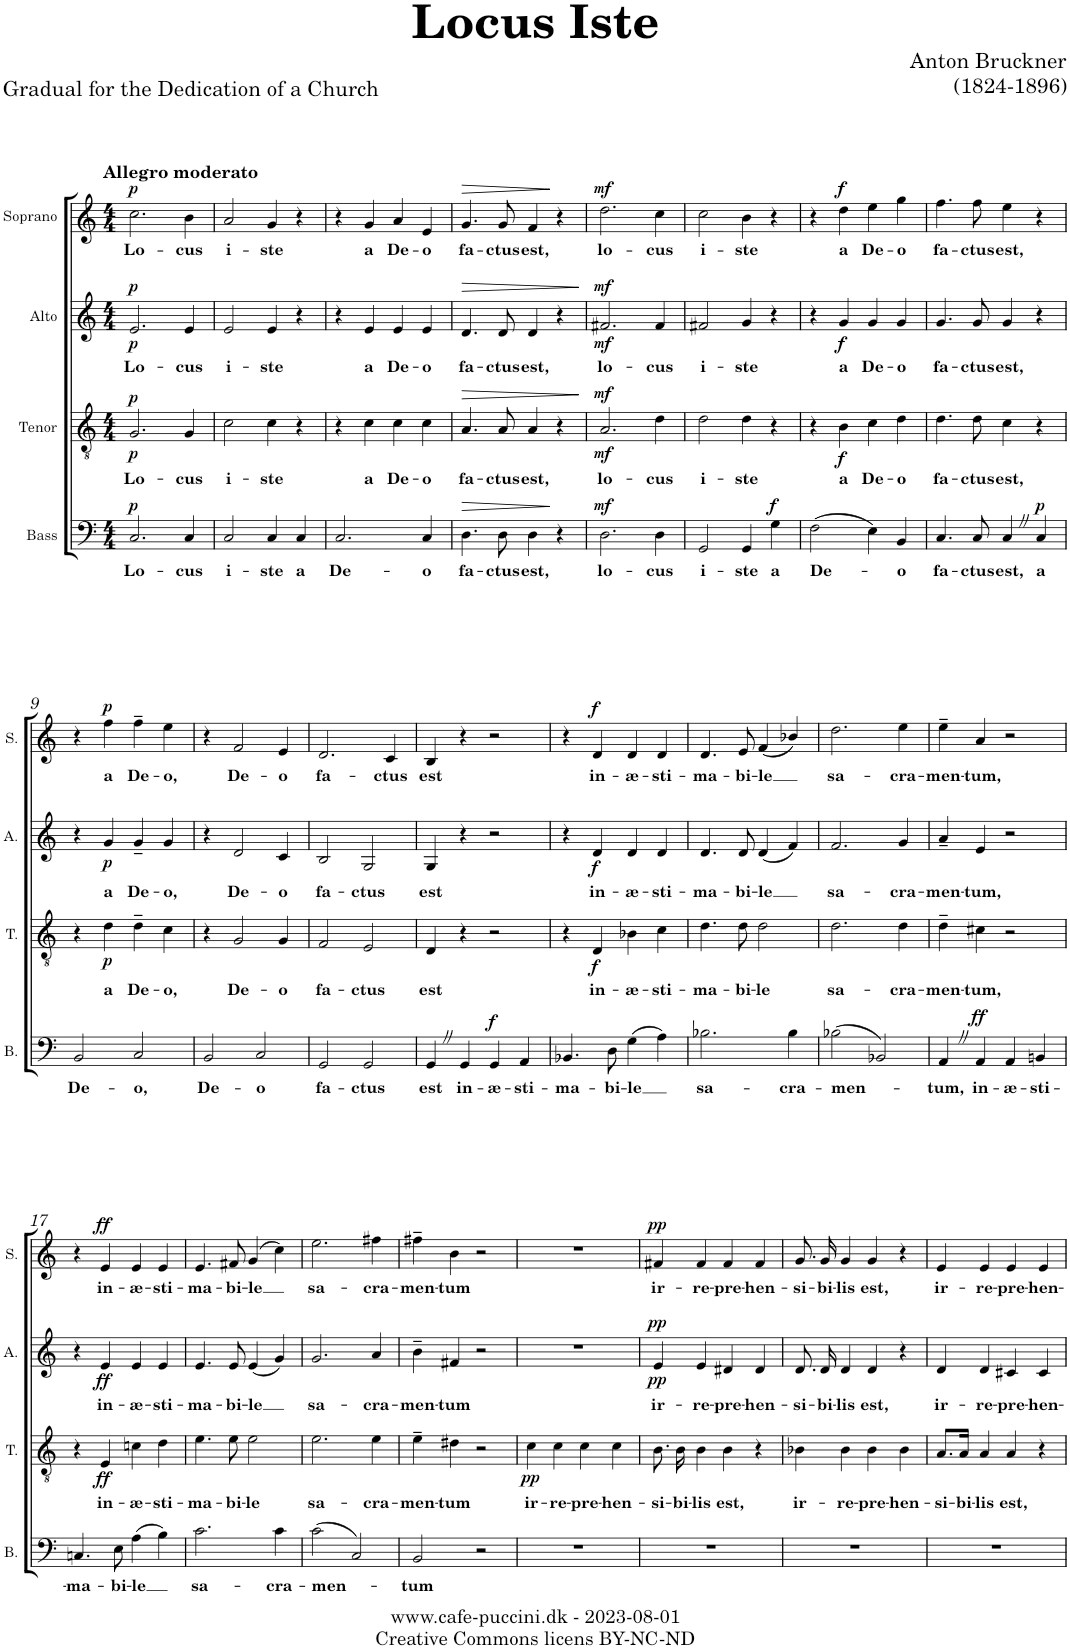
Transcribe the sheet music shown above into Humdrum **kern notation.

**kern	**text	**dynam	**kern	**text	**dynam	**kern	**text	**dynam	**kern	**text	**dynam
*part4	*part4	*part4	*part3	*part3	*part3	*part2	*part2	*part2	*part1	*part1	*part1
*staff4	*staff4	*staff4	*staff3	*staff3	*staff3	*staff2	*staff2	*staff2	*staff1	*staff1	*staff1
*I"Bass	*	*	*I"Tenor	*	*	*I"Alto	*	*	*I"Soprano	*	*
*I'B.	*	*	*I'T.	*	*	*I'A.	*	*	*I'S.	*	*
*clefF4	*	*	*clefGv2	*	*	*clefG2	*	*	*clefG2	*	*
*k[]	*	*	*k[]	*	*	*k[]	*	*	*k[]	*	*
*M4/4	*	*	*M4/4	*	*	*M4/4	*	*	*M4/4	*	*
=1	=1	=1	=1	=1	=1	=1	=1	=1	=1	=1	=1
!	!	!	!	!	!	!	!	!	!LO:TX:a:B:t=Allegro moderato	!	!
!	!LO:LY:b	!LO:DY:a	!	!LO:LY:b	!LO:DY:a	!	!LO:LY:b	!	!	!LO:LY:b	!
!	!	!	!	!	!LO:DY:n=1:b	!	!	!LO:DY:a	!	!	!
!	!	!	!	!	!	!	!	!LO:DY:n=1:b	!	!	!LO:DY:a
2.C/	Lo-	p	2.G/	Lo-	p p	2.e/	Lo-	p p	2.cc\	Lo-	p
!	!LO:LY:b	!	!	!LO:LY:b	!	!	!LO:LY:b	!	!	!LO:LY:b	!
4C/	-cus	.	4G/	-cus	.	4e/	-cus	.	4b\	-cus	.
=2	=2	=2	=2	=2	=2	=2	=2	=2	=2	=2	=2
!	!LO:LY:b	!	!	!LO:LY:b	!	!	!LO:LY:b	!	!	!LO:LY:b	!
2C/	i-	.	2c\	i-	.	2e/	i-	.	2a/	i-	.
!	!LO:LY:b	!	!	!LO:LY:b	!	!	!LO:LY:b	!	!	!LO:LY:b	!
4C/	-ste	.	4c\	-ste	.	4e/	-ste	.	4g/	-ste	.
!	!LO:LY:b	!	!	!	!	!	!	!	!	!	!
4C/	a	.	4r	.	.	4r	.	.	4r	.	.
=3	=3	=3	=3	=3	=3	=3	=3	=3	=3	=3	=3
!	!LO:LY:b	!	!	!	!	!	!	!	!	!	!
2.C/	De-	.	4r	.	.	4r	.	.	4r	.	.
!	!	!	!	!LO:LY:b	!	!	!LO:LY:b	!	!	!LO:LY:b	!
.	.	.	4c\	a	.	4e/	a	.	4g/	a	.
!	!	!	!	!LO:LY:b	!	!	!LO:LY:b	!	!	!LO:LY:b	!
.	.	.	4c\	De-	.	4e/	De-	.	4a/	De-	.
!	!LO:LY:b	!	!	!LO:LY:b	!	!	!LO:LY:b	!	!	!LO:LY:b	!
4C/	-o	.	4c\	-o	.	4e/	-o	.	4e/	-o	.
=4	=4	=4	=4	=4	=4	=4	=4	=4	=4	=4	=4
!	!LO:LY:b	!LO:HP:b	!	!LO:LY:b	!LO:HP:b	!	!LO:LY:b	!LO:HP:b	!	!LO:LY:b	!LO:HP:b
4.D\	fa-	>	4.A/	fa-	>	4.d/	fa-	>	4.g/	fa-	>
!	!LO:LY:b	!	!	!LO:LY:b	!	!	!LO:LY:b	!	!	!LO:LY:b	!
8D\	-ctus	.	8A/	-ctus	.	8d/	-ctus	.	8g/	-ctus	.
!	!LO:LY:b	!	!	!LO:LY:b	!	!	!LO:LY:b	!	!	!LO:LY:b	!
4D\	est,	.	4A/	est,	.	4d/	est,	.	4f/	est,	.
4r	.	]	4r	.	.	4r	.	.	4r	.	]
.	.	.	.	.	]	.	.	]	.	.	.
=5	=5	=5	=5	=5	=5	=5	=5	=5	=5	=5	=5
!	!LO:LY:b	!LO:DY:a	!	!LO:LY:b	!LO:DY:a	!	!LO:LY:b	!	!	!LO:LY:b	!
!	!	!	!	!	!LO:DY:n=1:b	!	!	!LO:DY:a	!	!	!
!	!	!	!	!	!	!	!	!LO:DY:n=1:b	!	!	!LO:DY:a
2.D\	lo-	mf	2.A/	lo-	mf mf	2.f#X/	lo-	mf mf	2.dd\	lo-	mf
!	!LO:LY:b	!	!	!LO:LY:b	!	!	!LO:LY:b	!	!	!LO:LY:b	!
4D\	-cus	.	4d\	-cus	.	4f#/	-cus	.	4cc\	-cus	.
=6	=6	=6	=6	=6	=6	=6	=6	=6	=6	=6	=6
!	!LO:LY:b	!	!	!LO:LY:b	!	!	!LO:LY:b	!	!	!LO:LY:b	!
2GG/	i-	.	2d\	i-	.	2f#X/	i-	.	2cc\	i-	.
!	!LO:LY:b	!	!	!LO:LY:b	!	!	!LO:LY:b	!	!	!LO:LY:b	!
4GG/	-ste	.	4d\	-ste	.	4g/	-ste	.	4b\	-ste	.
!	!LO:LY:b	!LO:DY:a	!	!	!	!	!	!	!	!	!
4G\	a	f	4r	.	.	4r	.	.	4r	.	.
=7	=7	=7	=7	=7	=7	=7	=7	=7	=7	=7	=7
!	!LO:LY:b	!	!	!	!	!	!	!	!	!	!
(>2F\	De-	.	4r	.	.	4r	.	.	4r	.	.
!	!	!	!	!LO:LY:b	!LO:DY:b	!	!LO:LY:b	!LO:DY:b	!	!LO:LY:b	!LO:DY:a
.	.	.	4B\	a	f	4g/	a	f	4dd\	a	f
!	!	!	!	!LO:LY:b	!	!	!LO:LY:b	!	!	!LO:LY:b	!
4E\)	.	.	4c\	De-	.	4g/	De-	.	4ee\	De-	.
!	!LO:LY:b	!	!	!LO:LY:b	!	!	!LO:LY:b	!	!	!LO:LY:b	!
4BB/	-o	.	4d\	-o	.	4g/	-o	.	4gg\	-o	.
=8	=8	=8	=8	=8	=8	=8	=8	=8	=8	=8	=8
!	!LO:LY:b	!	!	!LO:LY:b	!	!	!LO:LY:b	!	!	!LO:LY:b	!
4.C/	fa-	.	4.d\	fa-	.	4.g/	fa-	.	4.ff\	fa-	.
!	!LO:LY:b	!	!	!LO:LY:b	!	!	!LO:LY:b	!	!	!LO:LY:b	!
8C/	-ctus	.	8d\	-ctus	.	8g/	-ctus	.	8ff\	-ctus	.
!	!LO:LY:b	!	!	!LO:LY:b	!	!	!LO:LY:b	!	!	!LO:LY:b	!
4CZ/	est,	.	4c\	est,	.	4g/	est,	.	4ee\	est,	.
!	!LO:LY:b	!LO:DY:a	!	!	!	!	!	!	!	!	!
4C/	a	p	4r	.	.	4r	.	.	4r	.	.
!!LO:LB:g=z
=9	=9	=9	=9	=9	=9	=9	=9	=9	=9	=9	=9
!	!LO:LY:b	!	!	!	!	!	!	!	!	!	!
2BB/	De-	.	4r	.	.	4r	.	.	4r	.	.
!	!	!	!	!LO:LY:b	!LO:DY:b	!	!LO:LY:b	!LO:DY:b	!	!LO:LY:b	!LO:DY:a
.	.	.	4d\	a	p	4g/	a	p	4ff\	a	p
!	!LO:LY:b	!	!	!LO:LY:b	!	!	!LO:LY:b	!	!	!LO:LY:b	!
2C/	-o,	.	4d~>\	De-	.	4g~</	De-	.	4ff~\	De-	.
!	!	!	!	!LO:LY:b	!	!	!LO:LY:b	!	!	!LO:LY:b	!
.	.	.	4c\	-o,	.	4g/	-o,	.	4ee\	-o,	.
=10	=10	=10	=10	=10	=10	=10	=10	=10	=10	=10	=10
!	!LO:LY:b	!	!	!	!	!	!	!	!	!	!
2BB/	De-	.	4r	.	.	4r	.	.	4r	.	.
!	!	!	!	!LO:LY:b	!	!	!LO:LY:b	!	!	!LO:LY:b	!
.	.	.	2G/	De-	.	2d/	De-	.	2f/	De-	.
!	!LO:LY:b	!	!	!	!	!	!	!	!	!	!
2C/	-o	.	.	.	.	.	.	.	.	.	.
!	!	!	!	!LO:LY:b	!	!	!LO:LY:b	!	!	!LO:LY:b	!
.	.	.	4G/	-o	.	4c/	-o	.	4e/	-o	.
=11	=11	=11	=11	=11	=11	=11	=11	=11	=11	=11	=11
!	!LO:LY:b	!	!	!LO:LY:b	!	!	!LO:LY:b	!	!	!LO:LY:b	!
2GG/	fa-	.	2F/	fa-	.	2B/	fa-	.	2.d/	fa-	.
!	!LO:LY:b	!	!	!LO:LY:b	!	!	!LO:LY:b	!	!	!	!
2GG/	-ctus	.	2E/	-ctus	.	2G/	-ctus	.	.	.	.
!	!	!	!	!	!	!	!	!	!	!LO:LY:b	!
.	.	.	.	.	.	.	.	.	4c/	-ctus	.
=12	=12	=12	=12	=12	=12	=12	=12	=12	=12	=12	=12
!	!LO:LY:b	!	!	!LO:LY:b	!	!	!LO:LY:b	!	!	!LO:LY:b	!
4GGZ/	est	.	4D/	est	.	4G/	est	.	4B/	est	.
!	!LO:LY:b	!	!	!	!	!	!	!	!	!	!
4GG/	in-	.	4r	.	.	4r	.	.	4r	.	.
!	!LO:LY:b	!LO:DY:a	!	!	!	!	!	!	!	!	!
4GG/	-æ-	f	2r	.	.	2r	.	.	2r	.	.
!	!LO:LY:b	!	!	!	!	!	!	!	!	!	!
4AA/	-sti-	.	.	.	.	.	.	.	.	.	.
=13	=13	=13	=13	=13	=13	=13	=13	=13	=13	=13	=13
!	!LO:LY:b	!	!	!	!	!	!	!	!	!	!
4.BB-X/	-ma-	.	4r	.	.	4r	.	.	4r	.	.
!	!	!	!	!LO:LY:b	!LO:DY:b	!	!LO:LY:b	!LO:DY:b	!	!LO:LY:b	!LO:DY:a
.	.	.	4D/	in-	f	4d/	in-	f	4d/	in-	f
!	!LO:LY:b	!	!	!	!	!	!	!	!	!	!
8D\	-bi-	.	.	.	.	.	.	.	.	.	.
!	!LO:LY:b	!	!	!LO:LY:b	!	!	!LO:LY:b	!	!	!LO:LY:b	!
(>4G\	-le	.	4B-X\	-æ-	.	4d/	-æ-	.	4d/	-æ-	.
!	!	!	!	!LO:LY:b	!	!	!LO:LY:b	!	!	!LO:LY:b	!
4A\)	.	.	4c\	-sti-	.	4d/	-sti-	.	4d/	-sti-	.
=14	=14	=14	=14	=14	=14	=14	=14	=14	=14	=14	=14
!	!LO:LY:b	!	!	!LO:LY:b	!	!	!LO:LY:b	!	!	!LO:LY:b	!
2.B-X\	sa-	.	4.d\	-ma-	.	4.d/	-ma-	.	4.d/	-ma-	.
!	!	!	!	!LO:LY:b	!	!	!LO:LY:b	!	!	!LO:LY:b	!
.	.	.	8d\	-bi-	.	8d/	-bi-	.	8e/	-bi-	.
!	!	!	!	!LO:LY:b	!	!	!LO:LY:b	!	!	!LO:LY:b	!
.	.	.	2d\	-le	.	(<4d/	-le	.	(4f/	-le	.
!	!LO:LY:b	!	!	!	!	!	!	!	!	!	!
4B-\	-cra-	.	.	.	.	4f/)	.	.	4b-X/)	.	.
=15	=15	=15	=15	=15	=15	=15	=15	=15	=15	=15	=15
!	!LO:LY:b	!	!	!LO:LY:b	!	!	!LO:LY:b	!	!	!LO:LY:b	!
(>2B-X\	-men-	.	2.d\	sa-	.	2.f/	sa-	.	2.dd\	sa-	.
2BB-X/)	.	.	.	.	.	.	.	.	.	.	.
!	!	!	!	!LO:LY:b	!	!	!LO:LY:b	!	!	!LO:LY:b	!
.	.	.	4d\	-cra-	.	4g/	-cra-	.	4ee\	-cra-	.
=16	=16	=16	=16	=16	=16	=16	=16	=16	=16	=16	=16
!	!LO:LY:b	!	!	!LO:LY:b	!	!	!LO:LY:b	!	!	!LO:LY:b	!
4AAZ/	-tum,	.	4d~>\	-men-	.	4a~</	-men-	.	4ee~\	-men-	.
!	!LO:LY:b	!LO:DY:a	!	!LO:LY:b	!	!	!LO:LY:b	!	!	!LO:LY:b	!
4AA/	in-	ff	4c#X\	-tum,	.	4e/	-tum,	.	4a/	-tum,	.
!	!LO:LY:b	!	!	!	!	!	!	!	!	!	!
4AA/	-æ-	.	2r	.	.	2r	.	.	2r	.	.
!	!LO:LY:b	!	!	!	!	!	!	!	!	!	!
4BBn/	-sti-	.	.	.	.	.	.	.	.	.	.
!!LO:LB:g=z
=17	=17	=17	=17	=17	=17	=17	=17	=17	=17	=17	=17
!	!LO:LY:b	!	!	!	!	!	!	!	!	!	!
4.Cn/	-ma-	.	4r	.	.	4r	.	.	4r	.	.
!	!	!	!	!LO:LY:b	!LO:DY:b	!	!LO:LY:b	!LO:DY:b	!	!LO:LY:b	!LO:DY:a
.	.	.	4E/	in-	ff	4e/	in-	ff	4e/	in-	ff
!	!LO:LY:b	!	!	!	!	!	!	!	!	!	!
8E\	-bi-	.	.	.	.	.	.	.	.	.	.
!	!LO:LY:b	!	!	!LO:LY:b	!	!	!LO:LY:b	!	!	!LO:LY:b	!
(>4A\	-le	.	4cn\	-æ-	.	4e/	-æ-	.	4e/	-æ-	.
!	!	!	!	!LO:LY:b	!	!	!LO:LY:b	!	!	!LO:LY:b	!
4B\)	.	.	4d\	-sti-	.	4e/	-sti-	.	4e/	-sti-	.
=18	=18	=18	=18	=18	=18	=18	=18	=18	=18	=18	=18
!	!LO:LY:b	!	!	!LO:LY:b	!	!	!LO:LY:b	!	!	!LO:LY:b	!
2.c\	sa-	.	4.e\	-ma-	.	4.e/	-ma-	.	4.e/	-ma-	.
!	!	!	!	!LO:LY:b	!	!	!LO:LY:b	!	!	!LO:LY:b	!
.	.	.	8e\	-bi-	.	8e/	-bi-	.	8f#X/	-bi-	.
!	!	!	!	!LO:LY:b	!	!	!LO:LY:b	!	!	!LO:LY:b	!
.	.	.	2e\	-le	.	(<4e/	-le	.	(>4g/	-le	.
!	!LO:LY:b	!	!	!	!	!	!	!	!	!	!
4c\	-cra-	.	.	.	.	4g/)	.	.	4cc\)	.	.
=19	=19	=19	=19	=19	=19	=19	=19	=19	=19	=19	=19
!	!LO:LY:b	!	!	!LO:LY:b	!	!	!LO:LY:b	!	!	!LO:LY:b	!
(>2c\	-men-	.	2.e\	sa-	.	2.g/	sa-	.	2.ee\	sa-	.
2C/)	.	.	.	.	.	.	.	.	.	.	.
!	!	!	!	!LO:LY:b	!	!	!LO:LY:b	!	!	!LO:LY:b	!
.	.	.	4e\	-cra-	.	4a/	-cra-	.	4ff#X\	-cra-	.
=20	=20	=20	=20	=20	=20	=20	=20	=20	=20	=20	=20
!	!LO:LY:b	!	!	!LO:LY:b	!	!	!LO:LY:b	!	!	!LO:LY:b	!
2BB/	-tum	.	4e~>\	-men-	.	4b~>\	-men-	.	4ff#X~\	-men-	.
!	!	!	!	!LO:LY:b	!	!	!LO:LY:b	!	!	!LO:LY:b	!
.	.	.	4d#X\	-tum	.	4f#X/	-tum	.	4b\	-tum	.
2r	.	.	2r	.	.	2r	.	.	2r	.	.
=21	=21	=21	=21	=21	=21	=21	=21	=21	=21	=21	=21
!	!	!	!	!LO:LY:b	!LO:DY:b	!	!	!	!	!	!
1r	.	.	4c\	ir-	pp	1r	.	.	1r	.	.
!	!	!	!	!LO:LY:b	!	!	!	!	!	!	!
.	.	.	4c\	-re-	.	.	.	.	.	.	.
!	!	!	!	!LO:LY:b	!	!	!	!	!	!	!
.	.	.	4c\	-pre-	.	.	.	.	.	.	.
!	!	!	!	!LO:LY:b	!	!	!	!	!	!	!
.	.	.	4c\	-hen-	.	.	.	.	.	.	.
=22	=22	=22	=22	=22	=22	=22	=22	=22	=22	=22	=22
!	!	!	!	!LO:LY:b	!	!	!LO:LY:b	!LO:DY:a	!	!LO:LY:b	!
!	!	!	!	!	!	!	!	!LO:DY:n=1:b	!	!	!LO:DY:a
1r	.	.	8.B\	-si-	.	4e/	ir-	pp pp	4f#X/	ir-	pp
!	!	!	!	!LO:LY:b	!	!	!	!	!	!	!
.	.	.	16B\	-bi-	.	.	.	.	.	.	.
!	!	!	!	!LO:LY:b	!	!	!LO:LY:b	!	!	!LO:LY:b	!
.	.	.	4B\	-lis	.	4e/	-re-	.	4f#/	-re-	.
!	!	!	!	!LO:LY:b	!	!	!LO:LY:b	!	!	!LO:LY:b	!
.	.	.	4B\	est,	.	4d#X/	-pre-	.	4f#/	-pre-	.
!	!	!	!	!	!	!	!LO:LY:b	!	!	!LO:LY:b	!
.	.	.	4r	.	.	4d#/	-hen-	.	4f#/	-hen-	.
=23	=23	=23	=23	=23	=23	=23	=23	=23	=23	=23	=23
!	!	!	!	!LO:LY:b	!	!	!LO:LY:b	!	!	!LO:LY:b	!
1r	.	.	4B-X\	ir-	.	8.d/L	-si-	.	8.g/L	-si-	.
!	!	!	!	!	!	!	!LO:LY:b	!	!	!LO:LY:b	!
.	.	.	.	.	.	16d/Jk	-bi-	.	16g/Jk	-bi-	.
!	!	!	!	!LO:LY:b	!	!	!LO:LY:b	!	!	!LO:LY:b	!
.	.	.	4B-\	-re-	.	4d/	-lis	.	4g/	-lis	.
!	!	!	!	!LO:LY:b	!	!	!LO:LY:b	!	!	!LO:LY:b	!
.	.	.	4B-\	-pre-	.	4d/	est,	.	4g/	est,	.
!	!	!	!	!LO:LY:b	!	!	!	!	!	!	!
.	.	.	4B-\	-hen-	.	4r	.	.	4r	.	.
=24	=24	=24	=24	=24	=24	=24	=24	=24	=24	=24	=24
!	!	!	!	!LO:LY:b	!	!	!LO:LY:b	!	!	!LO:LY:b	!
1r	.	.	8.A/L	-si-	.	4d/	ir-	.	4e/	ir-	.
!	!	!	!	!LO:LY:b	!	!	!	!	!	!	!
.	.	.	16A/Jk	-bi-	.	.	.	.	.	.	.
!	!	!	!	!LO:LY:b	!	!	!LO:LY:b	!	!	!LO:LY:b	!
.	.	.	4A/	-lis	.	4d/	-re-	.	4e/	-re-	.
!	!	!	!	!LO:LY:b	!	!	!LO:LY:b	!	!	!LO:LY:b	!
.	.	.	4A/	est,	.	4c#X/	-pre-	.	4e/	-pre-	.
!	!	!	!	!	!	!	!LO:LY:b	!	!	!LO:LY:b	!
.	.	.	4r	.	.	4c#/	-hen-	.	4e/	-hen-	.
=	=	=	=	=	=	=	=	=	=	=	=
*-	*-	*-	*-	*-	*-	*-	*-	*-	*-	*-	*-
